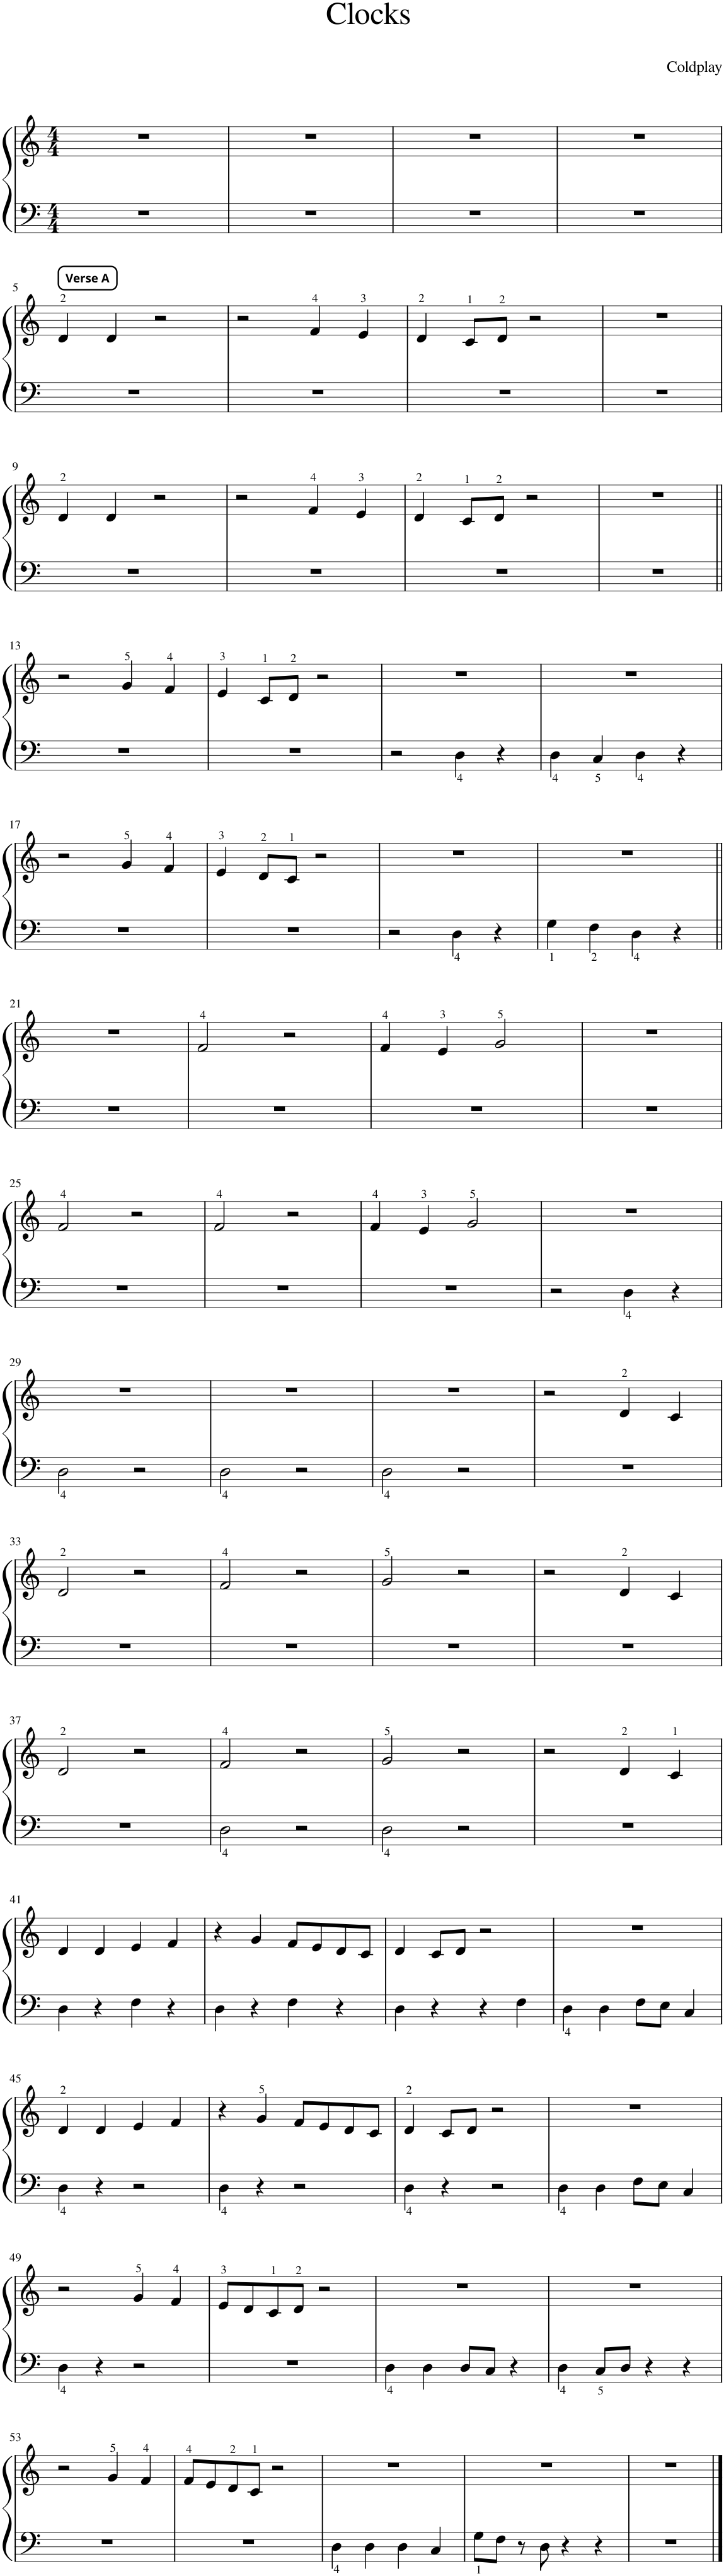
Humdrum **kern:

**kern	**kern
*part1	*part1
*staff2	*staff1
*I"Piano	*
*I'Pno.	*
*clefF4	*clefG2
*k[]	*k[]
*M4/4	*M4/4
=1	=1
1r	1r
=2	=2
1r	1r
=3	=3
1r	1r
=4	=4
1r	1r
!!LO:LB:g=z
!!LO:REH:place=s1:a:B:cj:fs=8:t=Verse A
=5	=5
1r	4d/
.	4d/
.	2r
=6	=6
1r	2r
.	4f/
.	4e/
=7	=7
1r	4d/
.	8c/L
.	8d/J
.	2r
=8	=8
1r	1r
!!LO:LB:g=z
=9	=9
1r	4d/
.	4d/
.	2r
=10	=10
1r	2r
.	4f/
.	4e/
=11	=11
1r	4d/
.	8c/L
.	8d/J
.	2r
=12	=12
1r	1r
!!LO:LB:g=z
=13||	=13||
1r	2r
.	4g/
.	4f/
=14	=14
1r	4e/
.	8c/L
.	8d/J
.	2r
=15	=15
2r	1r
4D\	.
4r	.
=16	=16
4D\	1r
4C/	.
4D\	.
4r	.
!!LO:LB:g=z
=17	=17
1r	2r
.	4g/
.	4f/
=18	=18
1r	4e/
.	8d/L
.	8c/J
.	2r
=19	=19
2r	1r
4D\	.
4r	.
=20	=20
4G\	1r
4F\	.
4D\	.
4r	.
!!LO:LB:g=z
=21||	=21||
1r	1r
=22	=22
1r	2f/
.	2r
=23	=23
1r	4f/
.	4e/
.	2g/
=24	=24
1r	1r
!!LO:LB:g=z
=25	=25
1r	2f/
.	2r
=26	=26
1r	2f/
.	2r
=27	=27
1r	4f/
.	4e/
.	2g/
=28	=28
2r	1r
4D\	.
4r	.
!!LO:LB:g=z
=29	=29
2D\	1r
2r	.
=30	=30
2D\	1r
2r	.
=31	=31
2D\	1r
2r	.
=32	=32
1r	2r
.	4d/
.	4c/
!!LO:LB:g=z
=33	=33
1r	2d/
.	2r
=34	=34
1r	2f/
.	2r
=35	=35
1r	2g/
.	2r
=36	=36
1r	2r
.	4d/
.	4c/
!!LO:LB:g=z
=37	=37
1r	2d/
.	2r
=38	=38
2D\	2f/
2r	2r
=39	=39
2D\	2g/
2r	2r
=40	=40
1r	2r
.	4d/
.	4c/
!!LO:LB:g=z
=41	=41
4D\	4d/
4r	4d/
4F\	4e/
4r	4f/
=42	=42
4D\	4r
4r	4g/
4F\	8f/L
.	8e/
4r	8d/
.	8c/J
=43	=43
4D\	4d/
4r	8c/L
.	8d/J
4r	2r
4F\	.
=44	=44
4D\	1r
4D\	.
8F\L	.
8E\J	.
4C/	.
!!LO:LB:g=z
=45	=45
4D\	4d/
4r	4d/
2r	4e/
.	4f/
=46	=46
4D\	4r
4r	4g/
2r	8f/L
.	8e/
.	8d/
.	8c/J
=47	=47
4D\	4d/
4r	8c/L
.	8d/J
2r	2r
=48	=48
4D\	1r
4D\	.
8F\L	.
8E\J	.
4C/	.
!!LO:LB:g=z
=49	=49
4D\	2r
4r	.
2r	4g/
.	4f/
=50	=50
1r	8e/L
.	8d/
.	8c/
.	8d/J
.	2r
=51	=51
4D\	1r
4D\	.
8D/L	.
8C/J	.
4r	.
=52	=52
4D\	1r
8C/L	.
8D/J	.
4r	.
4r	.
!!LO:LB:g=z
=53	=53
1r	2r
.	4g/
.	4f/
=54	=54
1r	8f/L
.	8e/
.	8d/
.	8c/J
.	2r
=55	=55
4D\	1r
4D\	.
4D\	.
4C/	.
=56	=56
8G\L	1r
8F\J	.
8r	.
8D\	.
4r	.
4r	.
=57	=57
1r	1r
==	==
*-	*-
